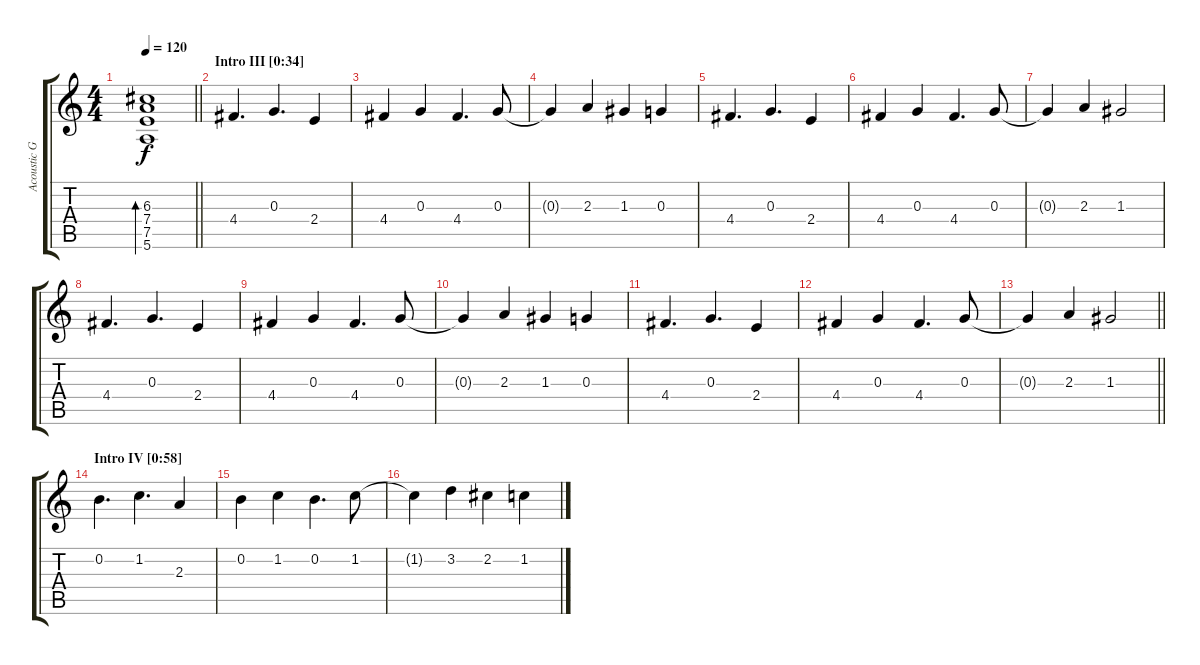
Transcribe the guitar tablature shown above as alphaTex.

\track ("Acoustic Guitar" "Acoustic G") {instrument acousticguitarsteel}
\staff {score tabs}
\tuning (E4 B3 G3 D3 A2 E2) {hide}
\ts (4 4)
\tempo 120
\clef g2
\barLineRight lightlight
\ks c
(6.3 7.4 7.5 5.6).1{bd 120 dy f} |
\section ("" "Intro III [0:34]")
4.4.4{d} 0.3.4{d} 2.4.4 |
4.4.4 0.3.4 4.4.4{d} 0.3.8 |
0.3{t}.4 2.3.4 1.3.4 0.3.4 |
4.4.4{d} 0.3.4{d} 2.4.4 |
4.4.4 0.3.4 4.4.4{d} 0.3.8 |
0.3{t}.4 2.3.4 1.3.2 |
4.4.4{d} 0.3.4{d} 2.4.4 |
4.4.4 0.3.4 4.4.4{d} 0.3.8 |
0.3{t}.4 2.3.4 1.3.4 0.3.4 |
4.4.4{d} 0.3.4{d} 2.4.4 |
4.4.4 0.3.4 4.4.4{d} 0.3.8 |
\barLineRight lightlight
0.3{t}.4 2.3.4 1.3.2 |
\section ("" "Intro IV [0:58]")
0.2.4{d} 1.2.4{d} 2.3.4 |
0.2.4 1.2.4 0.2.4{d} 1.2.8 |
1.2{t}.4 3.2.4 2.2.4 1.2.4
